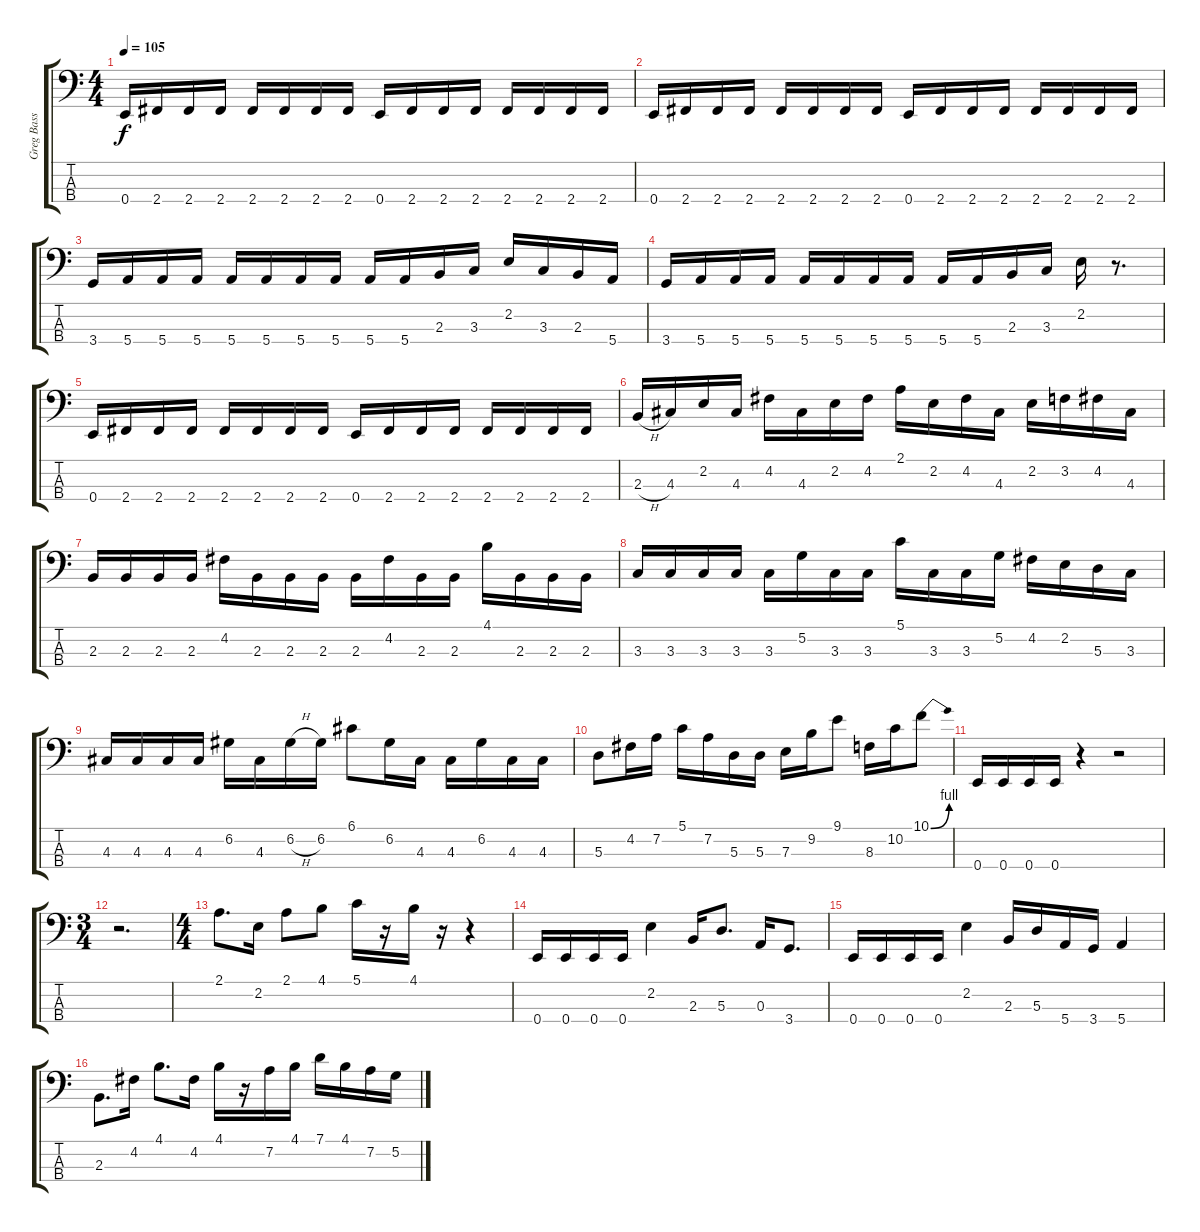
\track ("Greg Bass" "Greg Bass") {instrument electricbassfinger}
\staff {score tabs}
\tuning (G2 D2 A1 E1) {hide}
\ts (4 4)
\tempo 105
\clef f4
\ks c
0.4.16{dy f} 2.4.16 2.4.16 2.4.16 2.4.16 2.4.16 2.4.16 2.4.16 0.4.16 2.4.16 2.4.16 2.4.16 2.4.16 2.4.16 2.4.16 2.4.16 |
0.4.16 2.4.16 2.4.16 2.4.16 2.4.16 2.4.16 2.4.16 2.4.16 0.4.16 2.4.16 2.4.16 2.4.16 2.4.16 2.4.16 2.4.16 2.4.16 |
3.4.16 5.4.16 5.4.16 5.4.16 5.4.16 5.4.16 5.4.16 5.4.16 5.4.16 5.4.16 2.3.16 3.3.16 2.2.16 3.3.16 2.3.16 5.4.16 |
3.4.16 5.4.16 5.4.16 5.4.16 5.4.16 5.4.16 5.4.16 5.4.16 5.4.16 5.4.16 2.3.16 3.3.16 2.2.16 r.8{d} |
0.4.16 2.4.16 2.4.16 2.4.16 2.4.16 2.4.16 2.4.16 2.4.16 0.4.16 2.4.16 2.4.16 2.4.16 2.4.16 2.4.16 2.4.16 2.4.16 |
2.3{h}.16 4.3.16 2.2.16 4.3.16 4.2.16 4.3.16 2.2.16 4.2.16 2.1.16 2.2.16 4.2.16 4.3.16 2.2.16 3.2.16 4.2.16 4.3.16 |
2.3.16 2.3.16 2.3.16 2.3.16 4.2.16 2.3.16 2.3.16 2.3.16 2.3.16 4.2.16 2.3.16 2.3.16 4.1.16 2.3.16 2.3.16 2.3.16 |
3.3.16 3.3.16 3.3.16 3.3.16 3.3.16 5.2.16 3.3.16 3.3.16 5.1.16 3.3.16 3.3.16 5.2.16 4.2.16 2.2.16 5.3.16 3.3.16 |
4.3.16 4.3.16 4.3.16 4.3.16 6.2.16 4.3.16 6.2{h}.16 6.2.16 6.1.8 6.2.16 4.3.16 4.3.16 6.2.16 4.3.16 4.3.16 |
5.3.8 4.2.16 7.2.16 5.1.16 7.2.16 5.3.16 5.3.16 7.3.16 9.2.16 9.1.8 8.3.16 10.2.16 10.1{be (bend 0 0 60 4)}.8 |
0.4.16 0.4.16 0.4.16 0.4.16 r.4 r.2 |
\ts (3 4)
r.2{d} |
\ts (4 4)
2.1.8{d} 2.2.16 2.1.8 4.1.8 5.1.16 r.16 4.1.16 r.16 r.4 |
0.4.16 0.4.16 0.4.16 0.4.16 2.2.4 2.3.16 5.3.8{d} 0.3.16 3.4.8{d} |
0.4.16 0.4.16 0.4.16 0.4.16 2.2.4 2.3.16 5.3.16 5.4.16 3.4.16 5.4{be (hold 0 0 60 0)}.4 |
2.3.8{d} 4.2.16 4.1.8{d} 4.2.16 4.1.16 r.16 7.2.16 4.1.16 7.1.16 4.1.16 7.2.16 5.2.16
